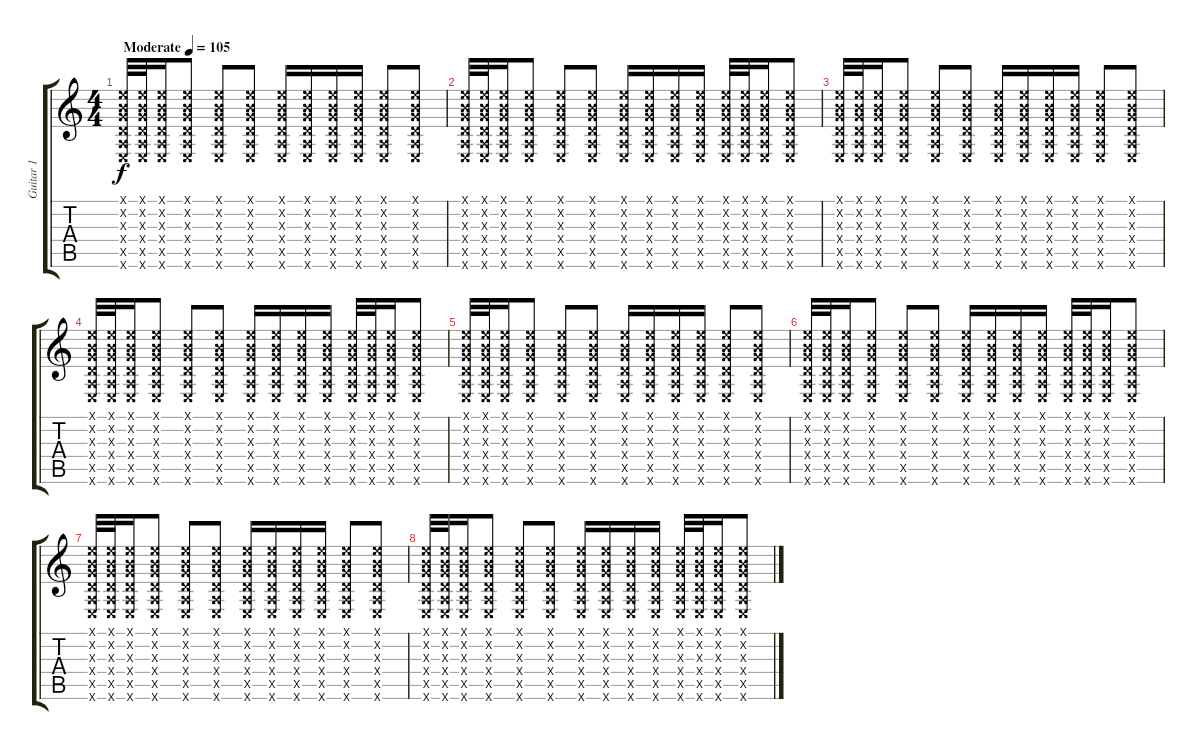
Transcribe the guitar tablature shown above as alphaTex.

\track ("Guitar 1" "Guitar 1") {instrument electricguitarmuted}
\staff {score tabs}
\tuning (E4 B3 G3 D3 A2 E2) {hide}
\ts (4 4)
\tempo (105 "Moderate")
\clef g2
\ks c
(0.1{x} 0.2{x} 0.3{x} 0.4{x} 0.5{x} 0.6{x}).32{dy f instrument electricguitarmuted} (0.1{x} 0.2{x} 0.3{x} 0.4{x} 0.5{x} 0.6{x}).32 (0.1{x} 0.2{x} 0.3{x} 0.4{x} 0.5{x} 0.6{x}).16 (0.1{x} 0.2{x} 0.3{x} 0.4{x} 0.5{x} 0.6{x}).8 (0.1{x} 0.2{x} 0.3{x} 0.4{x} 0.5{x} 0.6{x}).8 (0.1{x} 0.2{x} 0.3{x} 0.4{x} 0.5{x} 0.6{x}).8 (0.1{x} 0.2{x} 0.3{x} 0.4{x} 0.5{x} 0.6{x}).16 (0.1{x} 0.2{x} 0.3{x} 0.4{x} 0.5{x} 0.6{x}).16 (0.1{x} 0.2{x} 0.3{x} 0.4{x} 0.5{x} 0.6{x}).16 (0.1{x} 0.2{x} 0.3{x} 0.4{x} 0.5{x} 0.6{x}).16 (0.1{x} 0.2{x} 0.3{x} 0.4{x} 0.5{x} 0.6{x}).8 (0.1{x} 0.2{x} 0.3{x} 0.4{x} 0.5{x} 0.6{x}).8 |
(0.1{x} 0.2{x} 0.3{x} 0.4{x} 0.5{x} 0.6{x}).32 (0.1{x} 0.2{x} 0.3{x} 0.4{x} 0.5{x} 0.6{x}).32 (0.1{x} 0.2{x} 0.3{x} 0.4{x} 0.5{x} 0.6{x}).16 (0.1{x} 0.2{x} 0.3{x} 0.4{x} 0.5{x} 0.6{x}).8 (0.1{x} 0.2{x} 0.3{x} 0.4{x} 0.5{x} 0.6{x}).8 (0.1{x} 0.2{x} 0.3{x} 0.4{x} 0.5{x} 0.6{x}).8 (0.1{x} 0.2{x} 0.3{x} 0.4{x} 0.5{x} 0.6{x}).16 (0.1{x} 0.2{x} 0.3{x} 0.4{x} 0.5{x} 0.6{x}).16 (0.1{x} 0.2{x} 0.3{x} 0.4{x} 0.5{x} 0.6{x}).16 (0.1{x} 0.2{x} 0.3{x} 0.4{x} 0.5{x} 0.6{x}).16 (0.1{x} 0.2{x} 0.3{x} 0.4{x} 0.5{x} 0.6{x}).32 (0.1{x} 0.2{x} 0.3{x} 0.4{x} 0.5{x} 0.6{x}).32 (0.1{x} 0.2{x} 0.3{x} 0.4{x} 0.5{x} 0.6{x}).16 (0.1{x} 0.2{x} 0.3{x} 0.4{x} 0.5{x} 0.6{x}).8 |
(0.1{x} 0.2{x} 0.3{x} 0.4{x} 0.5{x} 0.6{x}).32 (0.1{x} 0.2{x} 0.3{x} 0.4{x} 0.5{x} 0.6{x}).32 (0.1{x} 0.2{x} 0.3{x} 0.4{x} 0.5{x} 0.6{x}).16 (0.1{x} 0.2{x} 0.3{x} 0.4{x} 0.5{x} 0.6{x}).8 (0.1{x} 0.2{x} 0.3{x} 0.4{x} 0.5{x} 0.6{x}).8 (0.1{x} 0.2{x} 0.3{x} 0.4{x} 0.5{x} 0.6{x}).8 (0.1{x} 0.2{x} 0.3{x} 0.4{x} 0.5{x} 0.6{x}).16 (0.1{x} 0.2{x} 0.3{x} 0.4{x} 0.5{x} 0.6{x}).16 (0.1{x} 0.2{x} 0.3{x} 0.4{x} 0.5{x} 0.6{x}).16 (0.1{x} 0.2{x} 0.3{x} 0.4{x} 0.5{x} 0.6{x}).16 (0.1{x} 0.2{x} 0.3{x} 0.4{x} 0.5{x} 0.6{x}).8 (0.1{x} 0.2{x} 0.3{x} 0.4{x} 0.5{x} 0.6{x}).8 |
(0.1{x} 0.2{x} 0.3{x} 0.4{x} 0.5{x} 0.6{x}).32 (0.1{x} 0.2{x} 0.3{x} 0.4{x} 0.5{x} 0.6{x}).32 (0.1{x} 0.2{x} 0.3{x} 0.4{x} 0.5{x} 0.6{x}).16 (0.1{x} 0.2{x} 0.3{x} 0.4{x} 0.5{x} 0.6{x}).8 (0.1{x} 0.2{x} 0.3{x} 0.4{x} 0.5{x} 0.6{x}).8 (0.1{x} 0.2{x} 0.3{x} 0.4{x} 0.5{x} 0.6{x}).8 (0.1{x} 0.2{x} 0.3{x} 0.4{x} 0.5{x} 0.6{x}).16 (0.1{x} 0.2{x} 0.3{x} 0.4{x} 0.5{x} 0.6{x}).16 (0.1{x} 0.2{x} 0.3{x} 0.4{x} 0.5{x} 0.6{x}).16 (0.1{x} 0.2{x} 0.3{x} 0.4{x} 0.5{x} 0.6{x}).16 (0.1{x} 0.2{x} 0.3{x} 0.4{x} 0.5{x} 0.6{x}).32 (0.1{x} 0.2{x} 0.3{x} 0.4{x} 0.5{x} 0.6{x}).32 (0.1{x} 0.2{x} 0.3{x} 0.4{x} 0.5{x} 0.6{x}).16 (0.1{x} 0.2{x} 0.3{x} 0.4{x} 0.5{x} 0.6{x}).8 |
(0.1{x} 0.2{x} 0.3{x} 0.4{x} 0.5{x} 0.6{x}).32 (0.1{x} 0.2{x} 0.3{x} 0.4{x} 0.5{x} 0.6{x}).32 (0.1{x} 0.2{x} 0.3{x} 0.4{x} 0.5{x} 0.6{x}).16 (0.1{x} 0.2{x} 0.3{x} 0.4{x} 0.5{x} 0.6{x}).8 (0.1{x} 0.2{x} 0.3{x} 0.4{x} 0.5{x} 0.6{x}).8 (0.1{x} 0.2{x} 0.3{x} 0.4{x} 0.5{x} 0.6{x}).8 (0.1{x} 0.2{x} 0.3{x} 0.4{x} 0.5{x} 0.6{x}).16 (0.1{x} 0.2{x} 0.3{x} 0.4{x} 0.5{x} 0.6{x}).16 (0.1{x} 0.2{x} 0.3{x} 0.4{x} 0.5{x} 0.6{x}).16 (0.1{x} 0.2{x} 0.3{x} 0.4{x} 0.5{x} 0.6{x}).16 (0.1{x} 0.2{x} 0.3{x} 0.4{x} 0.5{x} 0.6{x}).8 (0.1{x} 0.2{x} 0.3{x} 0.4{x} 0.5{x} 0.6{x}).8 |
(0.1{x} 0.2{x} 0.3{x} 0.4{x} 0.5{x} 0.6{x}).32 (0.1{x} 0.2{x} 0.3{x} 0.4{x} 0.5{x} 0.6{x}).32 (0.1{x} 0.2{x} 0.3{x} 0.4{x} 0.5{x} 0.6{x}).16 (0.1{x} 0.2{x} 0.3{x} 0.4{x} 0.5{x} 0.6{x}).8 (0.1{x} 0.2{x} 0.3{x} 0.4{x} 0.5{x} 0.6{x}).8 (0.1{x} 0.2{x} 0.3{x} 0.4{x} 0.5{x} 0.6{x}).8 (0.1{x} 0.2{x} 0.3{x} 0.4{x} 0.5{x} 0.6{x}).16 (0.1{x} 0.2{x} 0.3{x} 0.4{x} 0.5{x} 0.6{x}).16 (0.1{x} 0.2{x} 0.3{x} 0.4{x} 0.5{x} 0.6{x}).16 (0.1{x} 0.2{x} 0.3{x} 0.4{x} 0.5{x} 0.6{x}).16 (0.1{x} 0.2{x} 0.3{x} 0.4{x} 0.5{x} 0.6{x}).32 (0.1{x} 0.2{x} 0.3{x} 0.4{x} 0.5{x} 0.6{x}).32 (0.1{x} 0.2{x} 0.3{x} 0.4{x} 0.5{x} 0.6{x}).16 (0.1{x} 0.2{x} 0.3{x} 0.4{x} 0.5{x} 0.6{x}).8 |
(0.1{x} 0.2{x} 0.3{x} 0.4{x} 0.5{x} 0.6{x}).32 (0.1{x} 0.2{x} 0.3{x} 0.4{x} 0.5{x} 0.6{x}).32 (0.1{x} 0.2{x} 0.3{x} 0.4{x} 0.5{x} 0.6{x}).16 (0.1{x} 0.2{x} 0.3{x} 0.4{x} 0.5{x} 0.6{x}).8 (0.1{x} 0.2{x} 0.3{x} 0.4{x} 0.5{x} 0.6{x}).8 (0.1{x} 0.2{x} 0.3{x} 0.4{x} 0.5{x} 0.6{x}).8 (0.1{x} 0.2{x} 0.3{x} 0.4{x} 0.5{x} 0.6{x}).16 (0.1{x} 0.2{x} 0.3{x} 0.4{x} 0.5{x} 0.6{x}).16 (0.1{x} 0.2{x} 0.3{x} 0.4{x} 0.5{x} 0.6{x}).16 (0.1{x} 0.2{x} 0.3{x} 0.4{x} 0.5{x} 0.6{x}).16 (0.1{x} 0.2{x} 0.3{x} 0.4{x} 0.5{x} 0.6{x}).8 (0.1{x} 0.2{x} 0.3{x} 0.4{x} 0.5{x} 0.6{x}).8 |
(0.1{x} 0.2{x} 0.3{x} 0.4{x} 0.5{x} 0.6{x}).32 (0.1{x} 0.2{x} 0.3{x} 0.4{x} 0.5{x} 0.6{x}).32 (0.1{x} 0.2{x} 0.3{x} 0.4{x} 0.5{x} 0.6{x}).16 (0.1{x} 0.2{x} 0.3{x} 0.4{x} 0.5{x} 0.6{x}).8 (0.1{x} 0.2{x} 0.3{x} 0.4{x} 0.5{x} 0.6{x}).8 (0.1{x} 0.2{x} 0.3{x} 0.4{x} 0.5{x} 0.6{x}).8 (0.1{x} 0.2{x} 0.3{x} 0.4{x} 0.5{x} 0.6{x}).16 (0.1{x} 0.2{x} 0.3{x} 0.4{x} 0.5{x} 0.6{x}).16 (0.1{x} 0.2{x} 0.3{x} 0.4{x} 0.5{x} 0.6{x}).16 (0.1{x} 0.2{x} 0.3{x} 0.4{x} 0.5{x} 0.6{x}).16 (0.1{x} 0.2{x} 0.3{x} 0.4{x} 0.5{x} 0.6{x}).32 (0.1{x} 0.2{x} 0.3{x} 0.4{x} 0.5{x} 0.6{x}).32 (0.1{x} 0.2{x} 0.3{x} 0.4{x} 0.5{x} 0.6{x}).16 (0.1{x} 0.2{x} 0.3{x} 0.4{x} 0.5{x} 0.6{x}).8
